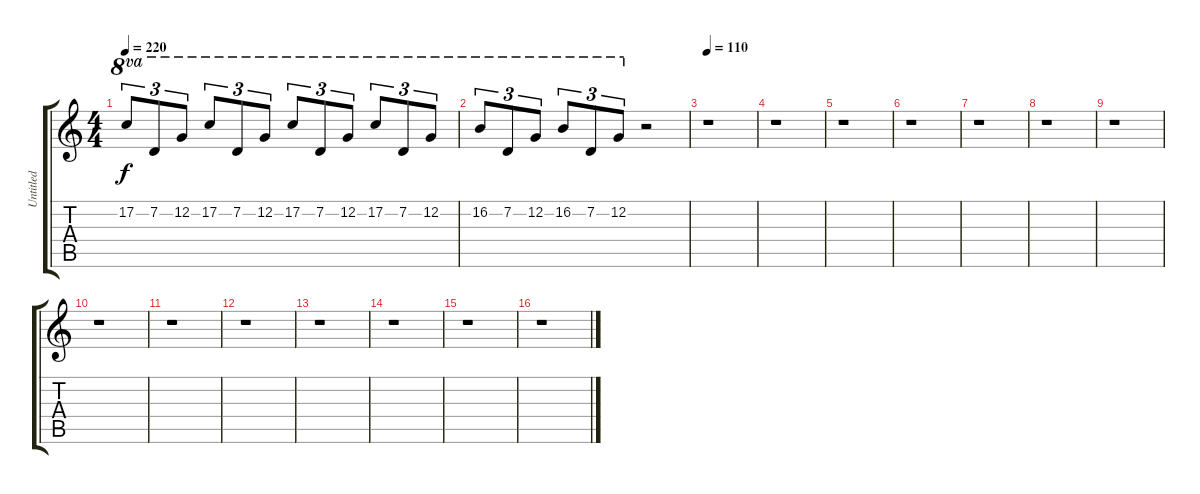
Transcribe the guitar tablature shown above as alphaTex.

\track ("Untitled" "Untitled") {instrument distortionguitar}
\staff {score tabs}
\tuning (C4 G3 Eb3 Bb2 F2 C2) {hide}
\ts (4 4)
\tempo 220
\clef g2
\ks c
17.2.8{tu (3 2) ot 8va dy f} 7.2.8{tu (3 2) ot 8va} 12.2.8{tu (3 2) ot 8va} 17.2.8{tu (3 2) ot 8va} 7.2.8{tu (3 2) ot 8va} 12.2.8{tu (3 2) ot 8va} 17.2.8{tu (3 2) ot 8va} 7.2.8{tu (3 2) ot 8va} 12.2.8{tu (3 2) ot 8va} 17.2.8{tu (3 2) ot 8va} 7.2.8{tu (3 2) ot 8va} 12.2.8{tu (3 2) ot 8va} |
16.2.8{tu (3 2) ot 8va} 7.2.8{tu (3 2) ot 8va} 12.2.8{tu (3 2) ot 8va} 16.2.8{tu (3 2) ot 8va} 7.2.8{tu (3 2) ot 8va} 12.2.8{tu (3 2) ot 8va} r.2 |
\tempo 110
r.1 |
r.1 |
r.1 |
r.1 |
r.1 |
r.1 |
r.1 |
r.1 |
r.1 |
r.1 |
r.1 |
r.1 |
r.1 |
r.1
